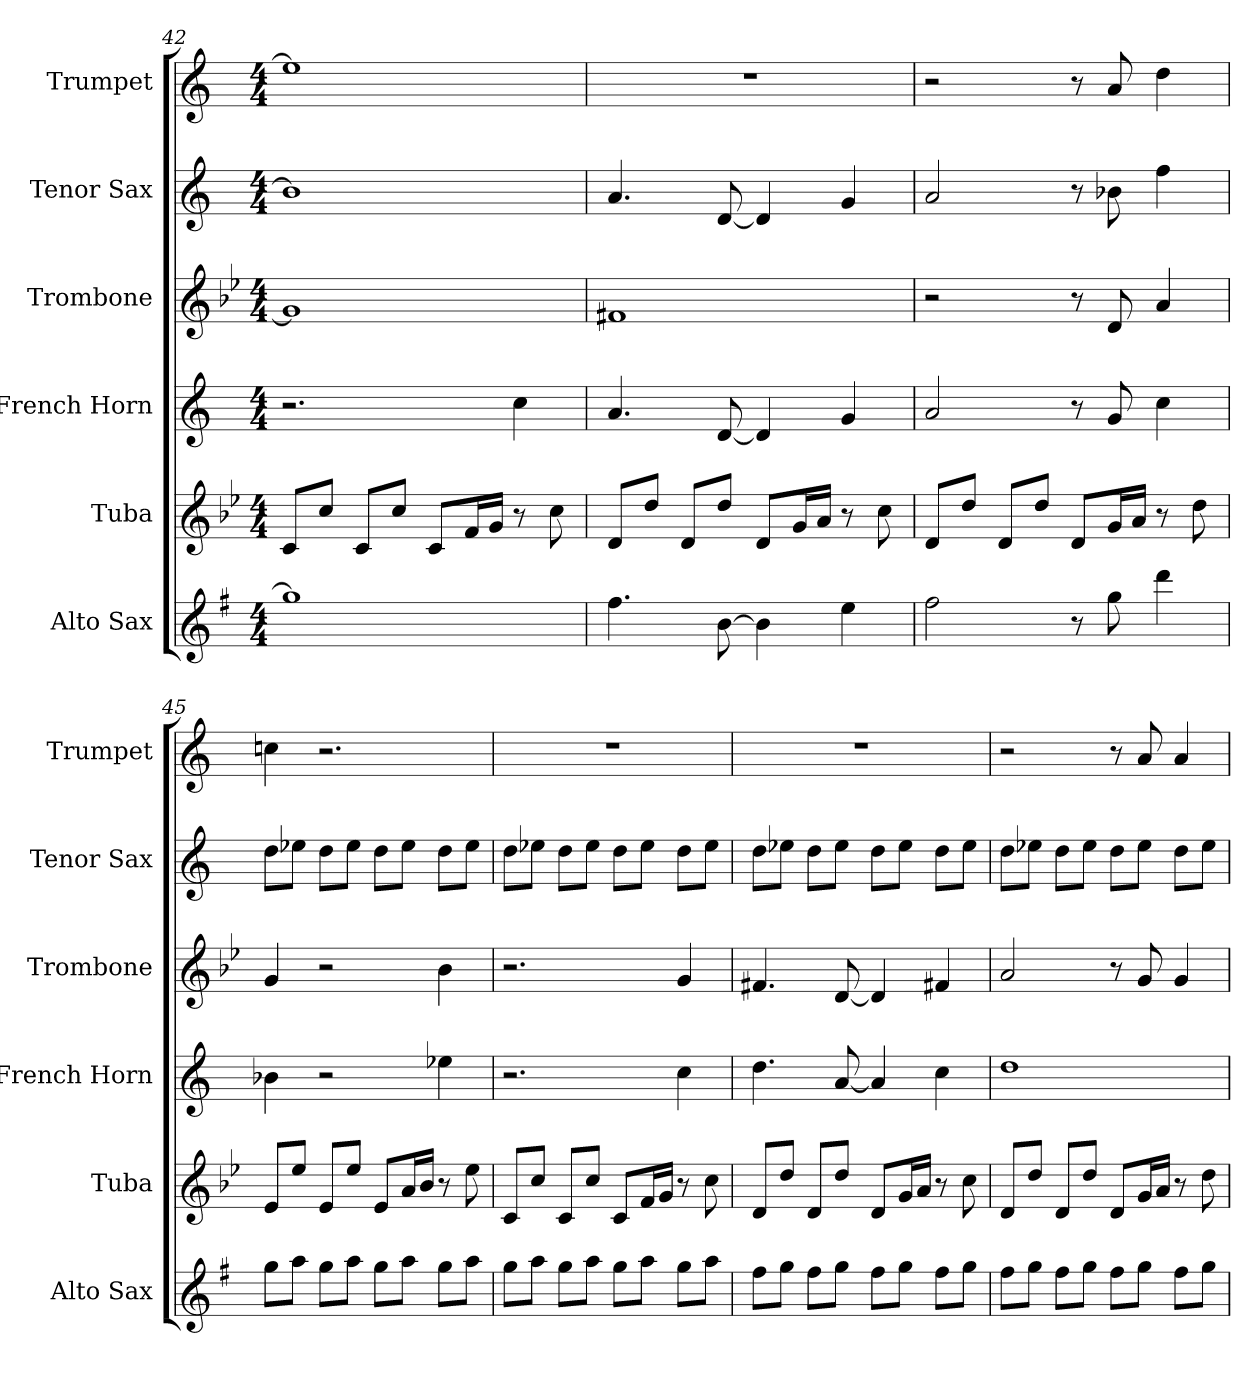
**kern	**kern	**kern	**kern	**kern	**kern
*part6	*part5	*part4	*part3	*part2	*part1
*staff6	*staff5	*staff4	*staff3	*staff2	*staff1
*I"Alto Sax	*I"Tuba	*I"French Horn	*I"Trombone	*I"Tenor Sax	*I"Trumpet
*I'Alto Sax	*I'Tuba	*I'French Horn	*I'Trombone	*I'Tenor Sax	*I'Trumpet
*clefG2	*clefG2	*clefG2	*clefG2	*clefG2	*clefG2
*ITrd5c9	*ITrd15c26	*ITrd8c14	*ITrd8c14	*ITrd8c14	*ITrd1c2
*k[b-e-]	*k[b-e-]	*	*k[b-e-]	*	*
*M4/4	*M4/4	*M4/4	*M4/4	*M4/4	*M4/4
=42	=42	=42	=42	=42	=42
1b-]	8CCL	2.r	1G]	1B-]	1dd]
.	8CJ	.	.	.	.
.	8CCL	.	.	.	.
.	8CJ	.	.	.	.
.	8CCL	.	.	.	.
.	16FFL	.	.	.	.
.	16GGJJ	.	.	.	.
.	8r	4c	.	.	.
.	8C	.	.	.	.
=43	=43	=43	=43	=43	=43
4.a	8DDL	4.A	1F#X	4.A	1r
.	8DJ	.	.	.	.
.	8DDL	.	.	.	.
[8d	8DJ	[8D	.	[8D	.
4d]	8DDL	4D]	.	4D]	.
.	16GGL	.	.	.	.
.	16AAJJ	.	.	.	.
4g	8r	4G	.	4G	.
.	8C	.	.	.	.
=44	=44	=44	=44	=44	=44
2a	8DDL	2A	2r	2A	2r
.	8DJ	.	.	.	.
.	8DDL	.	.	.	.
.	8DJ	.	.	.	.
8r	8DDL	8r	8r	8r	8r
8b-	16GGL	8G	8D	8B-	8g
.	16AAJJ	.	.	.	.
4ff	8r	4c	4A	4f	4cc
.	8D	.	.	.	.
=45	=45	=45	=45	=45	=45
8b-L	8EE-L	4B-	4G	8dL	4b-
8ccJ	8E-J	.	.	8e-J	.
8b-L	8EE-L	2r	2r	8dL	2.r
8ccJ	8E-J	.	.	8e-J	.
8b-L	8EE-L	.	.	8dL	.
8ccJ	16AAL	.	.	8e-J	.
.	16BB-JJ	.	.	.	.
8b-L	8r	4e-	4B-	8dL	.
8ccJ	8E-	.	.	8e-J	.
=46	=46	=46	=46	=46	=46
8b-L	8CCL	2.r	2.r	8dL	1r
8ccJ	8CJ	.	.	8e-J	.
8b-L	8CCL	.	.	8dL	.
8ccJ	8CJ	.	.	8e-J	.
8b-L	8CCL	.	.	8dL	.
8ccJ	16FFL	.	.	8e-J	.
.	16GGJJ	.	.	.	.
8b-L	8r	4c	4G	8dL	.
8ccJ	8C	.	.	8e-J	.
=47	=47	=47	=47	=47	=47
8aL	8DDL	4.d	4.F#X	8dL	1r
8b-J	8DJ	.	.	8e-J	.
8aL	8DDL	.	.	8dL	.
8b-J	8DJ	[8A	[8D	8e-J	.
8aL	8DDL	4A]	4D]	8dL	.
8b-J	16GGL	.	.	8e-J	.
.	16AAJJ	.	.	.	.
8aL	8r	4c	4F#X	8dL	.
8b-J	8C	.	.	8e-J	.
=48	=48	=48	=48	=48	=48
8aL	8DDL	1d	2A	8dL	2r
8b-J	8DJ	.	.	8e-J	.
8aL	8DDL	.	.	8dL	.
8b-J	8DJ	.	.	8e-J	.
8aL	8DDL	.	8r	8dL	8r
8b-J	16GGL	.	8G	8e-J	8g
.	16AAJJ	.	.	.	.
8aL	8r	.	4G	8dL	4g
8b-J	8D	.	.	8e-J	.
=	=	=	=	=	=
*-	*-	*-	*-	*-	*-
